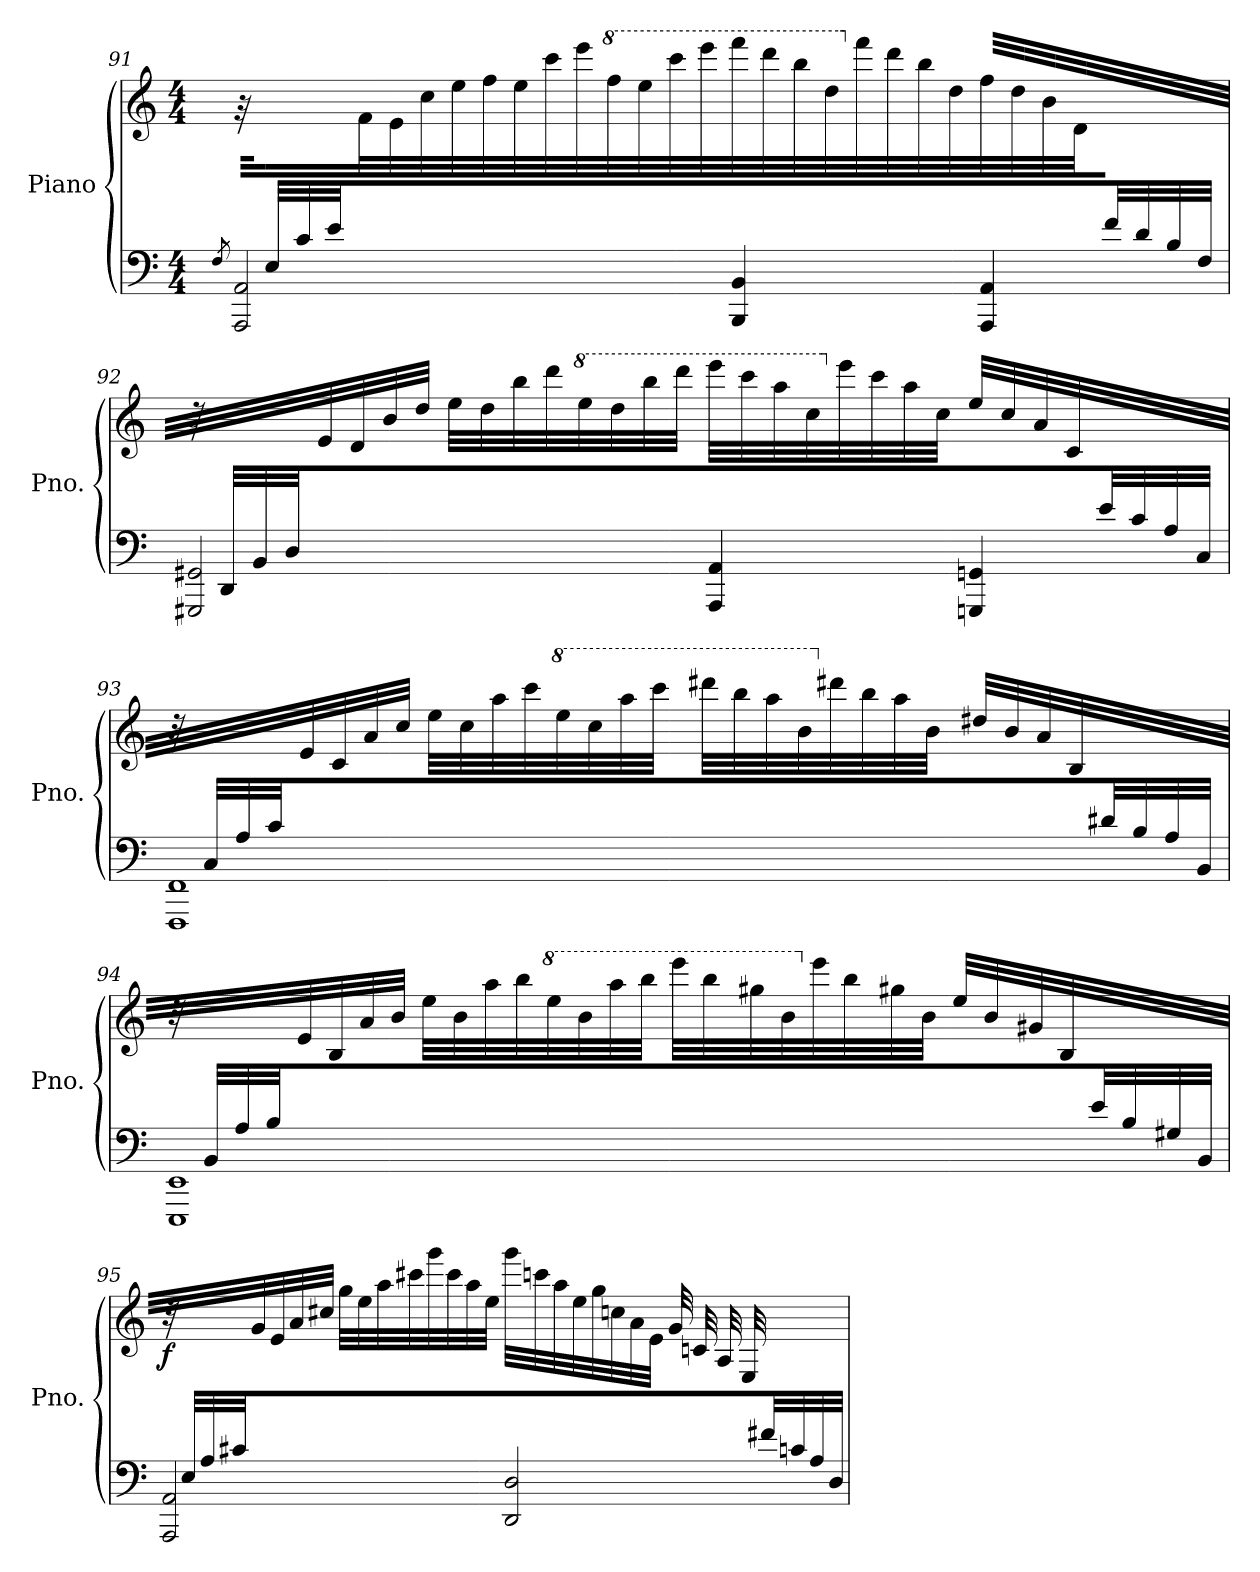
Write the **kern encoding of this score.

**kern	**kern	**dynam
*part1	*part1	*part1
*staff2	*staff1	*staff1/2
*I"Piano	*	*
*I'Pno.	*	*
!!LO:PB:g=z
*clefF4	*clefG2	*
*k[]	*k[]	*
*M4/4	*M4/4	*
=91	=91	=91
*^	*	*
.	8qF/	.	.
32ryy	2AAA/ 2AA/	32r	.
32E/LLL	.	16.ryy	.
32c/	.	.	.
32e/	.	.	.
2.ryy	.	32f/	.
.	.	32e/	.
.	.	32cc/	.
.	.	32ee/JJJ	.
.	.	32ff\LLL	.
.	.	32ee\	.
.	.	32ccc\	.
.	.	32eee\	.
*	*	*8va	*
.	.	32fff\	.
.	.	32eee\	.
.	.	32cccc\	.
.	.	32eeee\JJJ	.
.	4BBB/ 4BB/	32ffff\LLL	.
.	.	32dddd\	.
.	.	32bbb\	.
.	.	32ddd\	.
*	*	*X8va	*
.	.	32fff\	.
.	.	32ddd\	.
.	.	32bb\	.
.	.	32dd\JJJ	.
.	4AAA/ 4AA/	32ff/LLL	.
.	.	32dd/	.
.	.	32b/	.
.	.	32d/	.
32f/	.	8ryy	.
32d/	.	.	.
32B/	.	.	.
32F/JJJ	.	.	.
!!LO:LB:g=z
=92	=92	=92	=92
32ryy	2GGG#X/ 2GG#X/	32r	.
32DD/LLL	.	16.ryy	.
32BB/	.	.	.
32D/	.	.	.
2.ryy	.	32e\	.
.	.	32d\	.
.	.	32b\	.
.	.	32dd\JJJ	.
.	.	32ee\LLL	.
.	.	32dd\	.
.	.	32bb\	.
.	.	32ddd\	.
*	*	*8va	*
.	.	32eee\	.
.	.	32ddd\	.
.	.	32bbb\	.
.	.	32dddd\JJJ	.
.	4AAA/ 4AA/	32eeee\LLL	.
.	.	32cccc\	.
.	.	32aaa\	.
.	.	32ccc\	.
*	*	*X8va	*
.	.	32eee\	.
.	.	32ccc\	.
.	.	32aa\	.
.	.	32cc\JJJ	.
.	4GGGn/ 4GGn/	32ee/LLL	.
.	.	32cc/	.
.	.	32a/	.
.	.	32c/	.
32e/	.	8ryy	.
32c/	.	.	.
32A/	.	.	.
32C/JJJ	.	.	.
!!LO:LB:g=z
=93	=93	=93	=93
32ryy	1FFF 1FF	32r	.
32C/LLL	.	16.ryy	.
32A/	.	.	.
32c/	.	.	.
2.ryy	.	32e/	.
.	.	32c/	.
.	.	32a/	.
.	.	32cc/JJJ	.
.	.	32ee\LLL	.
.	.	32cc\	.
.	.	32aa\	.
.	.	32ccc\	.
*	*	*8va	*
.	.	32eee\	.
.	.	32ccc\	.
.	.	32aaa\	.
.	.	32cccc\JJJ	.
.	.	32dddd#X\LLL	.
.	.	32bbb\	.
.	.	32aaa\	.
.	.	32bb\	.
*	*	*X8va	*
.	.	32ddd#X\	.
.	.	32bb\	.
.	.	32aa\	.
.	.	32b\JJJ	.
.	.	32dd#X/LLL	.
.	.	32b/	.
.	.	32a/	.
.	.	32B/	.
32d#X/	.	8ryy	.
32B/	.	.	.
32A/	.	.	.
32BB/JJJ	.	.	.
!!LO:LB:g=z
=94	=94	=94	=94
32ryy	1EEE 1EE	32r	.
32BB/LLL	.	16.ryy	.
32A/	.	.	.
32B/	.	.	.
2.ryy	.	32e/	.
.	.	32B/	.
.	.	32a/	.
.	.	32b/JJJ	.
.	.	32ee\LLL	.
.	.	32b\	.
.	.	32aa\	.
.	.	32bb\	.
*	*	*8va	*
.	.	32eee\	.
.	.	32bb\	.
.	.	32aaa\	.
.	.	32bbb\JJJ	.
.	.	32eeee\LLL	.
.	.	32bbb\	.
.	.	32ggg#X\	.
.	.	32bb\	.
*	*	*X8va	*
.	.	32eee\	.
.	.	32bb\	.
.	.	32gg#X\	.
.	.	32b\JJJ	.
.	.	32ee/LLL	.
.	.	32b/	.
.	.	32g#X/	.
.	.	32B/	.
32e/	.	8ryy	.
32B/	.	.	.
32G#X/	.	.	.
32BB/JJJ	.	.	.
!!LO:LB:g=z
=95	=95	=95	=95
!	!	!	!LO:DY:b
32ryy	2AAA/ 2AA/	32r	f
32E/LLL	.	16.ryy	.
32A/	.	.	.
32c#X/	.	.	.
2.ryy	.	32g/	.
.	.	32e/	.
.	.	32a/	.
.	.	32cc#X/JJJ	.
.	.	32gg\LLL	.
.	.	32ee\	.
.	.	32aa\	.
.	.	32ccc#X\	.
.	.	32ggg\	.
.	.	32ccc#\	.
.	.	32aa\	.
.	.	32ee\JJJ	.
.	2DD/ 2D/	32ggg\LLL	.
.	.	32cccn\	.
.	.	32aa\	.
.	.	32ee\	.
.	.	32gg\	.
.	.	32ccn\	.
.	.	32a\	.
.	.	32e\JJJ	.
.	.	32g/LLL	.
.	.	32cn/	.
.	.	32A/	.
.	.	32E/	.
32f#X/	.	8ryy	.
32c/	.	.	.
32A/	.	.	.
32D/JJJ	.	.	.
*v	*v	*	*
=	=	=
*-	*-	*-
